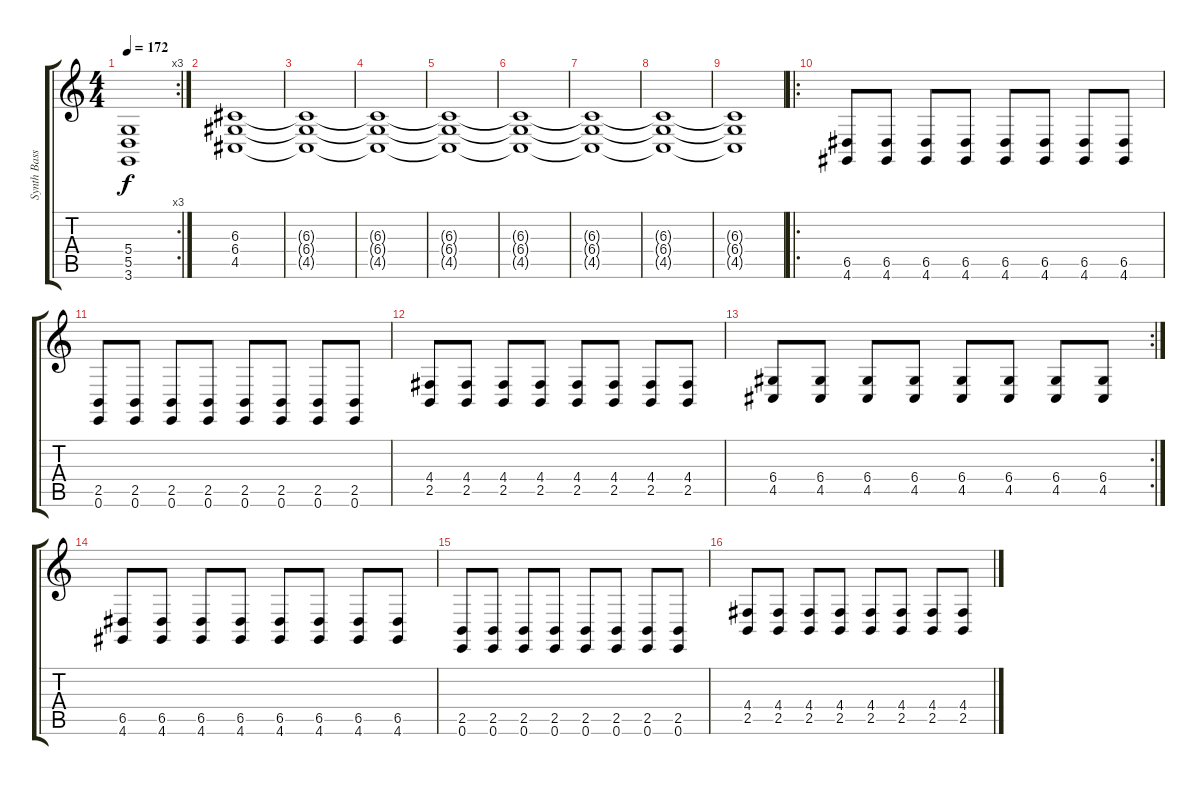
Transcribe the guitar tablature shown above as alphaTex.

\track ("Synth Bass" "Synth Bass") {instrument lead1square}
\staff {score tabs}
\tuning (E4 B3 G3 D3 A2 E2) {hide}
\rc 3
\ts (4 4)
\tempo 172
\clef g2
\ks c
(5.4 5.5 3.6).1{dy f} |
(6.3 6.4 4.5).1 |
(6.3{t} 6.4{t} 4.5{t}).1 |
(6.3{t} 6.4{t} 4.5{t}).1 |
(6.3{t} 6.4{t} 4.5{t}).1 |
(6.3{t} 6.4{t} 4.5{t}).1 |
(6.3{t} 6.4{t} 4.5{t}).1 |
(6.3{t} 6.4{t} 4.5{t}).1 |
(6.3{t} 6.4{t} 4.5{t}).1 |
\ro
(6.5 4.6).8 (6.5 4.6).8 (6.5 4.6).8 (6.5 4.6).8 (6.5 4.6).8 (6.5 4.6).8 (6.5 4.6).8 (6.5 4.6).8 |
(2.5 0.6).8 (2.5 0.6).8 (2.5 0.6).8 (2.5 0.6).8 (2.5 0.6).8 (2.5 0.6).8 (2.5 0.6).8 (2.5 0.6).8 |
(4.4 2.5).8 (4.4 2.5).8 (4.4 2.5).8 (4.4 2.5).8 (4.4 2.5).8 (4.4 2.5).8 (4.4 2.5).8 (4.4 2.5).8 |
\rc 2
(6.4 4.5).8 (6.4 4.5).8 (6.4 4.5).8 (6.4 4.5).8 (6.4 4.5).8 (6.4 4.5).8 (6.4 4.5).8 (6.4 4.5).8 |
(6.5 4.6).8 (6.5 4.6).8 (6.5 4.6).8 (6.5 4.6).8 (6.5 4.6).8 (6.5 4.6).8 (6.5 4.6).8 (6.5 4.6).8 |
(2.5 0.6).8 (2.5 0.6).8 (2.5 0.6).8 (2.5 0.6).8 (2.5 0.6).8 (2.5 0.6).8 (2.5 0.6).8 (2.5 0.6).8 |
(4.4 2.5).8 (4.4 2.5).8 (4.4 2.5).8 (4.4 2.5).8 (4.4 2.5).8 (4.4 2.5).8 (4.4 2.5).8 (4.4 2.5).8
